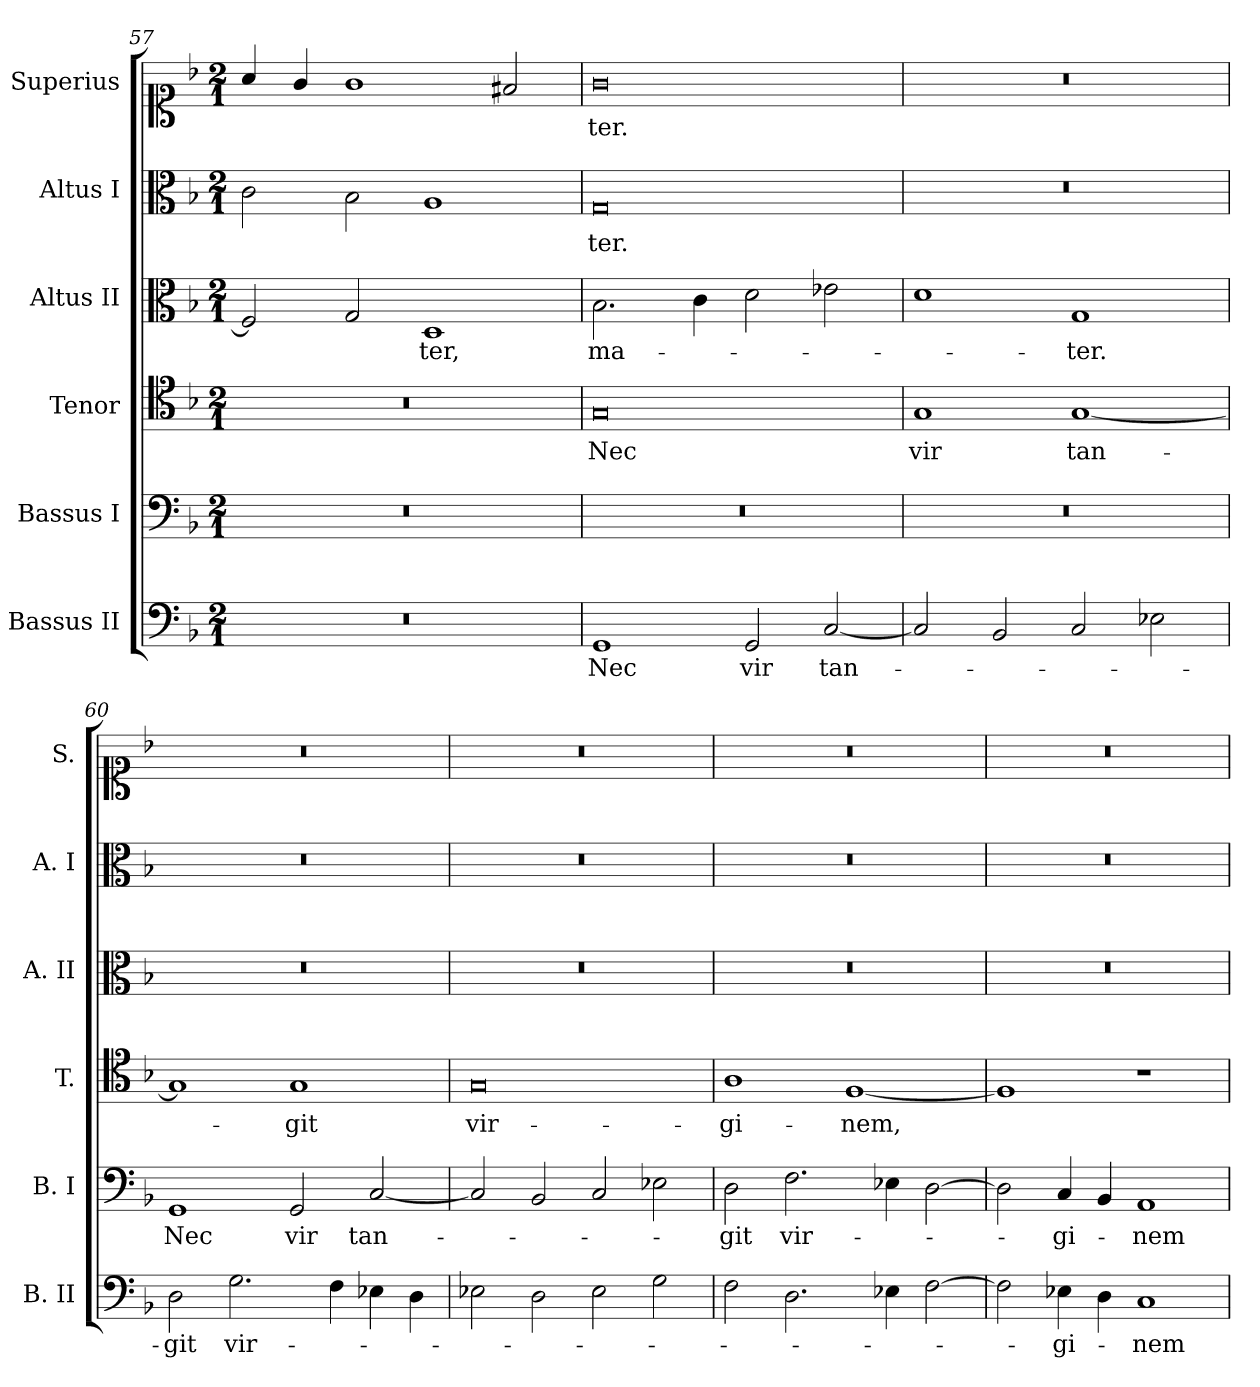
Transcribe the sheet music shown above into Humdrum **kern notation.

**kern	**text	**kern	**text	**kern	**text	**kern	**text	**kern	**text	**kern	**text
*part6	*part6	*part5	*part5	*part4	*part4	*part3	*part3	*part2	*part2	*part1	*part1
*staff6	*staff6	*staff5	*staff5	*staff4	*staff4	*staff3	*staff3	*staff2	*staff2	*staff1	*staff1
*I"Bassus II	*	*I"Bassus I	*	*I"Tenor	*	*I"Altus II	*	*I"Altus I	*	*I"Superius	*
*I'B. II	*	*I'B.  I	*	*I'T.	*	*I'A. II	*	*I'A. I	*	*I'S.	*
*clefF4	*	*clefF4	*	*clefC4	*	*clefC3	*	*clefC3	*	*clefC1	*
*k[b-]	*	*k[b-]	*	*k[b-]	*	*k[b-]	*	*k[b-]	*	*k[b-]	*
*F:	*	*F:	*	*F:	*	*F:	*	*F:	*	*F:	*
*M2/1	*	*M2/1	*	*M2/1	*	*M2/1	*	*M2/1	*	*M2/1	*
=57	=57	=57	=57	=57	=57	=57	=57	=57	=57	=57	=57
0r	.	0r	.	0r	.	2F/]	.	2c\	.	4a/	.
.	.	.	.	.	.	.	.	.	.	4g/	.
.	.	.	.	.	.	2G/	.	2B-\	.	1g	.
!	!	!	!	!	!	!	!LO:LY:b	!	!	!	!
.	.	.	.	.	.	1D	-ter,	1A	.	.	.
.	.	.	.	.	.	.	.	.	.	2f#i/	.
=58	=58	=58	=58	=58	=58	=58	=58	=58	=58	=58	=58
!	!LO:LY:b	!	!	!	!LO:LY:b	!	!LO:LY:b	!	!LO:LY:b	!	!LO:LY:b
1GG	Nec	0r	.	0G	Nec	2.B-\	ma-	0G	-ter.	0g	-ter.
.	.	.	.	.	.	4c\	.	.	.	.	.
!	!LO:LY:b	!	!	!	!	!	!	!	!	!	!
2GG/	vir	.	.	.	.	2d\	.	.	.	.	.
!	!LO:LY:b	!	!	!	!	!	!	!	!	!	!
[2C/	tan-	.	.	.	.	2e-i\	.	.	.	.	.
=59	=59	=59	=59	=59	=59	=59	=59	=59	=59	=59	=59
!	!	!	!	!	!LO:LY:b	!	!	!	!	!	!
2C/]	.	0r	.	1G	vir	1d	.	0r	.	0r	.
2BB-/	.	.	.	.	.	.	.	.	.	.	.
!	!	!	!	!	!LO:LY:b	!	!LO:LY:b	!	!	!	!
2C/	.	.	.	[1G	tan-	1G	-ter.	.	.	.	.
2E-i\	.	.	.	.	.	.	.	.	.	.	.
!!LO:LB:g=z
=60	=60	=60	=60	=60	=60	=60	=60	=60	=60	=60	=60
!	!LO:LY:b	!	!LO:LY:b	!	!	!	!	!	!	!	!
2D\	-git	1GG	Nec	1G]	.	0r	.	0r	.	0r	.
!	!LO:LY:b	!	!	!	!	!	!	!	!	!	!
2.G\	vir-	.	.	.	.	.	.	.	.	.	.
!	!	!	!LO:LY:b	!	!LO:LY:b	!	!	!	!	!	!
.	.	2GG/	vir	1G	-git	.	.	.	.	.	.
4F\	.	.	.	.	.	.	.	.	.	.	.
!	!	!	!LO:LY:b	!	!	!	!	!	!	!	!
4E-i\	.	[2C/	tan-	.	.	.	.	.	.	.	.
4D\	.	.	.	.	.	.	.	.	.	.	.
=61	=61	=61	=61	=61	=61	=61	=61	=61	=61	=61	=61
!	!	!	!	!	!LO:LY:b	!	!	!	!	!	!
2E-i\	.	2C/]	.	0G	vir-	0r	.	0r	.	0r	.
2D\	.	2BB-/	.	.	.	.	.	.	.	.	.
2E-i\	.	2C/	.	.	.	.	.	.	.	.	.
2G\	.	2E-i\	.	.	.	.	.	.	.	.	.
=62	=62	=62	=62	=62	=62	=62	=62	=62	=62	=62	=62
!	!	!	!LO:LY:b	!	!LO:LY:b	!	!	!	!	!	!
2F\	.	2D\	-git	1A	-gi-	0r	.	0r	.	0r	.
!	!	!	!LO:LY:b	!	!	!	!	!	!	!	!
2.D\	.	2.F\	vir-	.	.	.	.	.	.	.	.
!	!	!	!	!	!LO:LY:b	!	!	!	!	!	!
.	.	.	.	[1F	-nem,	.	.	.	.	.	.
4E-i\	.	4E-i\	.	.	.	.	.	.	.	.	.
[2F\	.	[2D\	.	.	.	.	.	.	.	.	.
=63	=63	=63	=63	=63	=63	=63	=63	=63	=63	=63	=63
2F\]	.	2D\]	.	1F]	.	0r	.	0r	.	0r	.
!	!LO:LY:b	!	!LO:LY:b	!	!	!	!	!	!	!	!
4E-i\	-gi-	4C/	-gi-	.	.	.	.	.	.	.	.
4D\	.	4BB-/	.	.	.	.	.	.	.	.	.
!	!LO:LY:b	!	!LO:LY:b	!	!	!	!	!	!	!	!
1C	-nem	1AA	-nem	1r	.	.	.	.	.	.	.
=	=	=	=	=	=	=	=	=	=	=	=
*-	*-	*-	*-	*-	*-	*-	*-	*-	*-	*-	*-
